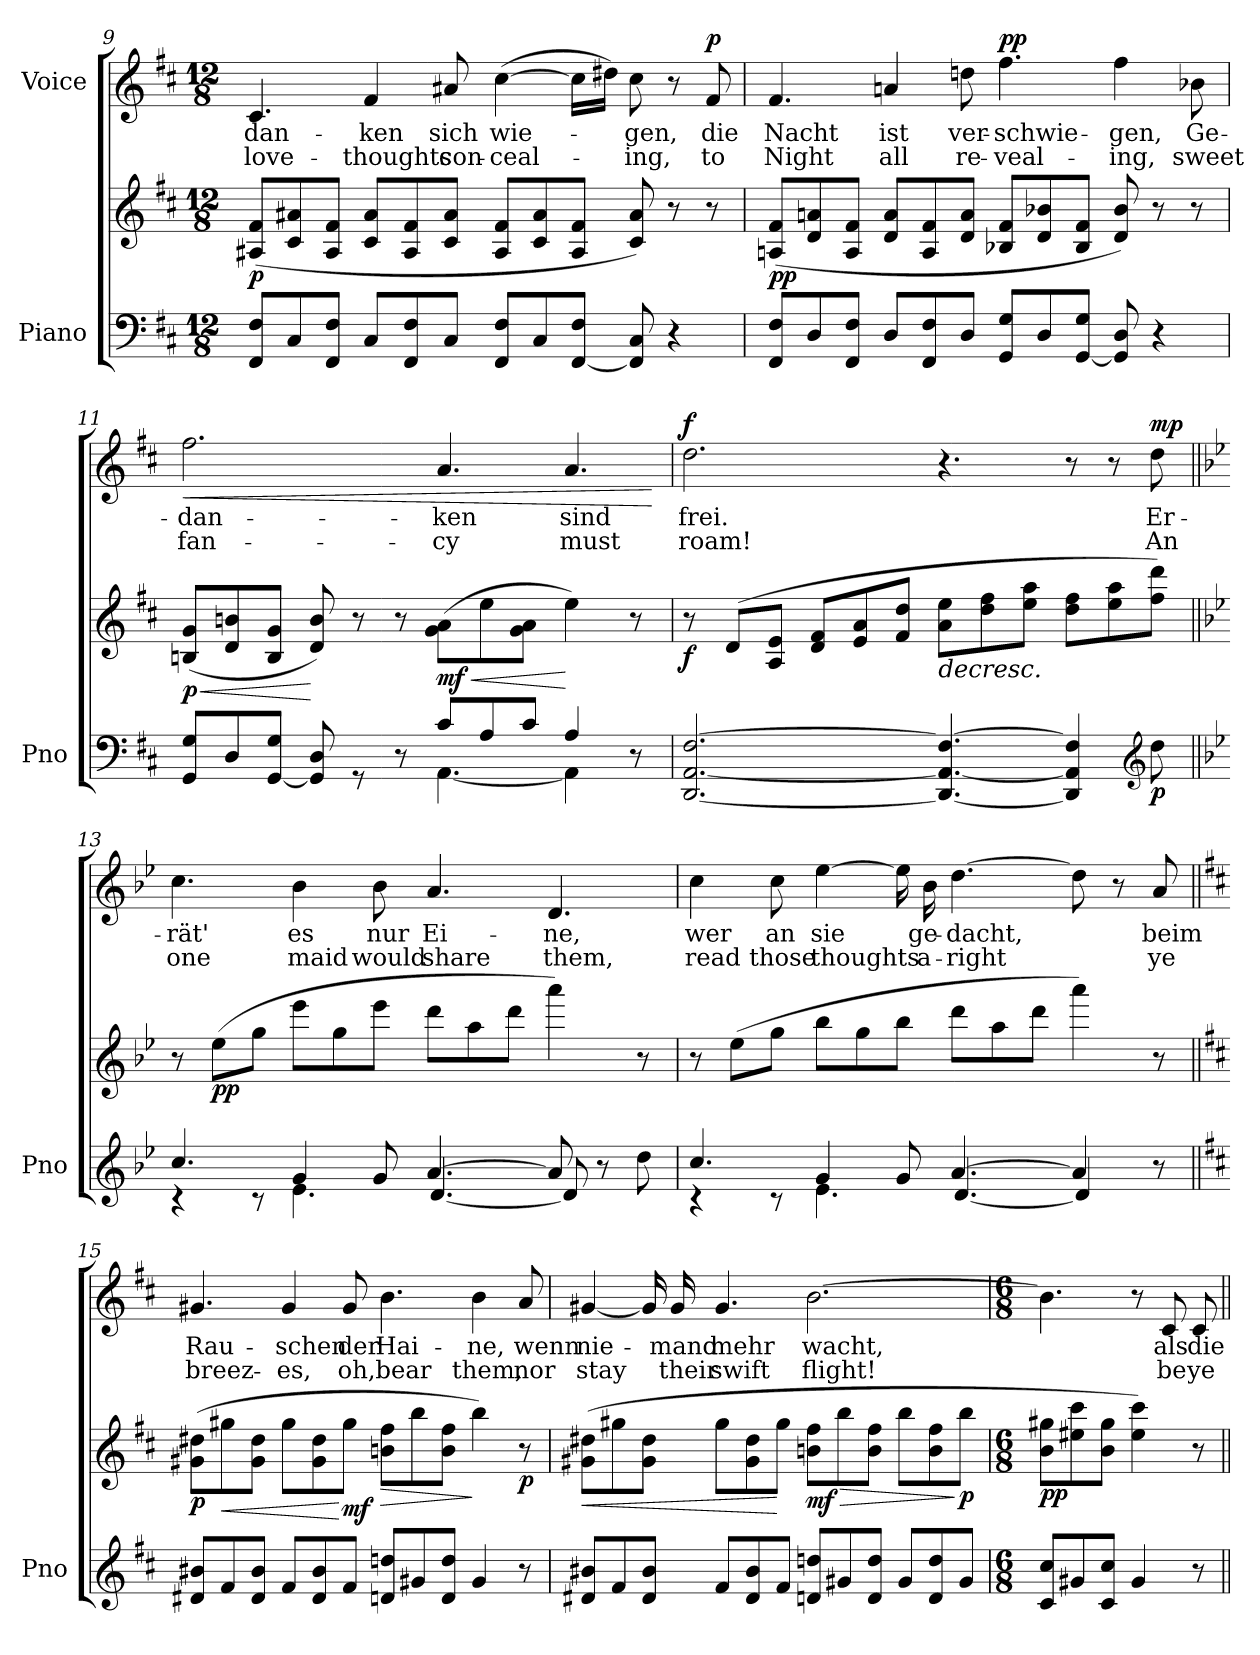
**kern	**kern	**dynam	**kern	**text	**text	**dynam
*part2	*part2	*part2	*part1	*part1	*part1	*part1
*staff3	*staff2	*staff2/3	*staff1	*staff1	*staff1	*staff1
*I"Piano	*	*	*I"Voice	*	*	*
*I'Pno	*	*	*	*	*	*
!!LO:PB:g=z
*clefF4	*clefG2	*	*clefG2	*	*	*
*k[f#c#]	*k[f#c#]	*	*k[f#c#]	*	*	*
*M12/8	*M12/8	*	*M12/8	*	*	*
=9	=9	=9	=9	=9	=9	=9
!	!	!LO:DY:b	!	!LO:LY:b	!LO:LY:b	!
8FF#/ 8F#/L	(8A#X/ 8f#/L	p	4.c#/	-dan-	love-	.
8C#/	8c#/ 8a#X/	.	.	.	.	.
8FF#/ 8F#/J	8A#/ 8f#/J	.	.	.	.	.
!	!	!	!	!LO:LY:b	!LO:LY:b	!
8C#/L	8c#/ 8a#/L	.	4f#/	-ken	-thoughts	.
8FF#/ 8F#/	8A#/ 8f#/	.	.	.	.	.
!	!	!	!	!LO:LY:b	!LO:LY:b	!
8C#/J	8c#/ 8a#/J	.	8a#X/	sich	con-	.
!	!	!	!	!LO:LY:b	!LO:LY:b	!
8FF#/ 8F#/L	8A#/ 8f#/L	.	([4cc#\	wie-	-ceal-	.
8C#/	8c#/ 8a#/	.	.	.	.	.
[8FF#/ 8F#/J	8A#/ 8f#/J	.	16cc#\LL]	.	.	.
.	.	.	16dd#X\JJ)	.	.	.
!	!	!	!	!LO:LY:b	!LO:LY:b	!
8FF#/] 8C#/	8c#/ 8a#/)	.	8cc#\	-gen,	-ing,	.
4r	8r	.	8r	.	.	.
!	!	!	!	!LO:LY:b	!LO:LY:b	!LO:DY:a
.	8r	.	8f#/	die	to	p
=10	=10	=10	=10	=10	=10	=10
!	!	!LO:DY:b	!	!LO:LY:b	!LO:LY:b	!
8FF#/ 8F#/L	(8An/ 8f#/L	pp	4.f#/	Nacht	Night	.
8D/	8d/ 8an/	.	.	.	.	.
8FF#/ 8F#/J	8A/ 8f#/J	.	.	.	.	.
!	!	!	!	!LO:LY:b	!LO:LY:b	!
8D/L	8d/ 8a/L	.	4an/	ist	all	.
8FF#/ 8F#/	8A/ 8f#/	.	.	.	.	.
!	!	!	!	!LO:LY:b	!LO:LY:b	!
8D/J	8d/ 8a/J	.	8ddn\	ver-	re-	.
!	!	!	!	!LO:LY:b	!LO:LY:b	!LO:DY:a
8GG/ 8G/L	8B-X/ 8f#/L	.	4.ff#\	-schwie-	-veal-	pp
8D/	8d/ 8b-X/	.	.	.	.	.
[8GG/ 8G/J	8B-/ 8f#/J	.	.	.	.	.
!	!	!	!	!LO:LY:b	!LO:LY:b	!
8GG/] 8D/	8d/ 8b-/)	.	4ff#\	-gen,	-ing,	.
4r	8r	.	.	.	.	.
!	!	!	!	!LO:LY:b	!LO:LY:b	!
.	8r	.	8b-X\	Ge-	sweet	.
!!LO:LB:g=z
=11	=11	=11	=11	=11	=11	=11
*^	*	*	*	*	*	*
!	!	!	!LO:HP:b	!	!LO:LY:b	!LO:LY:b	!LO:HP:b
!	!	!	!LO:DY:n=1:b	!	!	!	!
8GG/ 8G/L	4rGGyy	(8Bn/ 8g/L	< p	2.ff#\	-dan-	fan-	<
8D/	.	8d/ 8bn/	.	.	.	.	.
[8GG/ 8G/J	8rGGyy	8B/ 8g/J	.	.	.	.	.
8GG/] 8D/	4rGGyy	8d/ 8b/)	[	.	.	.	.
8rGG	.	8r	.	.	.	.	.
8r	8rGGyy	8r	.	.	.	.	.
!	!	!	!LO:HP:b	!	!LO:LY:b	!LO:LY:b	!
!	!	!	!LO:DY:n=2:b	!	!	!	!
8c#/L	[4.AA:\	(8g\ 8a\L	< mf	4.a/	-ken	-cy	.
8A/	.	8ee\	.	.	.	.	.
8c#/J	.	8g\ 8a\J	.	.	.	.	.
!	!	!	!	!	!LO:LY:b	!LO:LY:b	!
4A/	4AA\]	4ee\)	[	4.a/	sind	must	.
8r	8rBByy	8r	.	.	.	.	.
*v	*v	*	*	*	*	*	*
.	.	.	.	.	.	[
=12	=12	=12	=12	=12	=12	=12
!	!	!LO:DY:b	!	!LO:LY:b	!LO:LY:b	!LO:DY:a
[2.DD/ [2.AA/ [2.F#/	8r	f	2.dd\	frei.	roam!	f
.	(8d/L	.	.	.	.	.
.	8A/ 8e/J	.	.	.	.	.
.	8d/ 8f#/L	.	.	.	.	.
.	8e/ 8a/	.	.	.	.	.
.	8f#/ 8dd/J	.	.	.	.	.
!	!	!LO:HP:b	!	!	!	!
4.DD/_ 4.AA/_ 4.F#/_	8a\ 8ee\L	>	4.r	.	.	.
.	8dd\ 8ff#\	.	.	.	.	.
.	8ee\ 8aa\J	.	.	.	.	.
4DD/] 4AA/] 4F#/]	8dd\ 8ff#\L	.	8r	.	.	.
.	8ee\ 8aa\	.	8r	.	.	.
*clefG2	*	*	*	*	*	*
!	!	!LO:DY:b=2	!	!LO:LY:b	!LO:LY:b	!LO:DY:a
8dd\	8ff#\ 8ddd\J)	p	8dd\	Er-	An	mp
.	.	]	.	.	.	.
!!LO:LB:g=z
=13||	=13||	=13||	=13||	=13||	=13||	=13||
*k[b-e-]	*k[b-e-]	*	*k[b-e-]	*	*	*
*^	*	*	*	*	*	*
!	!	!	!	!	!LO:LY:b	!LO:LY:b	!
4.cc/	4r	8r	.	4.cc\	rät'	one	.
!	!	!	!LO:DY:b	!	!	!	!
.	.	(8ee-\L	pp	.	.	.	.
.	8r	8gg\J	.	.	.	.	.
!	!	!	!	!	!LO:LY:b	!LO:LY:b	!
4g/	4.e-\	8eee-\L	.	4b-\	es	maid	.
.	.	8gg\	.	.	.	.	.
!	!	!	!	!	!LO:LY:b	!LO:LY:b	!
8g/	.	8eee-\J	.	8b-\	nur	would	.
!	!	!	!	!	!LO:LY:b	!LO:LY:b	!
[4.a/	[4.d/	8ddd\L	.	4.a/	Ei-	share	.
.	.	8aa\	.	.	.	.	.
.	.	8ddd\J	.	.	.	.	.
!	!	!	!	!	!LO:LY:b	!LO:LY:b	!
8a/]	8d/]	4aaa\)	.	4.d/	-ne,	them,	.
8r	8rgyy	.	.	.	.	.	.
8dd\	8rgyy	8r	.	.	.	.	.
=14	=14	=14	=14	=14	=14	=14	=14
!	!	!	!	!	!LO:LY:b	!LO:LY:b	!
4.cc/	4r	8r	.	4cc\	wer	read	.
.	.	(8ee-\L	.	.	.	.	.
!	!	!	!	!	!LO:LY:b	!LO:LY:b	!
.	8r	8gg\J	.	8cc\	an	those	.
!	!	!	!	!	!LO:LY:b	!LO:LY:b	!
4g/	4.e-\	8bb-\L	.	[4ee-\	sie	thoughts	.
.	.	8gg\	.	.	.	.	.
8g/	.	8bb-\J	.	16ee-\]	.	.	.
!	!	!	!	!	!LO:LY:b	!LO:LY:b	!
.	.	.	.	16b-\	ge-	a-	.
!	!	!	!	!	!LO:LY:b	!LO:LY:b	!
[4.a/	[4.d/	8ddd\L	.	[4.dd\	-dacht,	-right	.
.	.	8aa\	.	.	.	.	.
.	.	8ddd\J	.	.	.	.	.
4a/]	4d/]	4aaa\)	.	8dd\]	.	.	.
.	.	.	.	8r	.	.	.
!	!	!	!	!	!LO:LY:b	!LO:LY:b	!
8r	8rgyy	8r	.	8a/	beim	ye	.
*v	*v	*	*	*	*	*	*
!!LO:LB:g=z
=15||	=15||	=15||	=15||	=15||	=15||	=15||
*k[f#c#]	*k[f#c#]	*	*k[f#c#]	*	*	*
*^	*	*	*	*	*	*
!	!	!	!LO:DY:b	!	!LO:LY:b	!LO:LY:b	!
*v	*v	*	*	*	*	*	*
8d#X/ 8b#X/L	(8g#X\ 8dd#X\L	p	4.g#X/	Rau-	breez-	.
!	!	!LO:HP:b	!	!	!	!
8f#/	8gg#X\	<	.	.	.	.
8d#/ 8b#/J	8g#\ 8dd#\J	.	.	.	.	.
!	!	!	!	!LO:LY:b	!LO:LY:b	!
8f#/L	8gg#\L	.	4g#/	-schen	-es,	.
8d#/ 8b#/	8g#\ 8dd#\	.	.	.	.	.
!	!	!LO:DY:n=1:b	!	!LO:LY:b	!LO:LY:b	!
8f#/J	8gg#\J	[ mf	8g#/	der	oh,	.
!	!	!LO:HP:b	!	!LO:LY:b	!LO:LY:b	!
8dn/ 8ddn/L	8bn\ 8ff#\L	>	4.b\	Hai-	bear	.
8g#X/	8bb\	.	.	.	.	.
8d/ 8dd/J	8b\ 8ff#\J	.	.	.	.	.
!	!	!	!	!LO:LY:b	!LO:LY:b	!
4g#/	4bb\)	]	4b\	-ne,	them,	.
!	!	!LO:DY:n=2:b	!	!LO:LY:b	!LO:LY:b	!
8r	8r	p	8a/	wenn	nor	.
=16	=16	=16	=16	=16	=16	=16
!	!	!LO:HP:b	!	!LO:LY:b	!LO:LY:b	!
8d#X/ 8b#X/L	(8g#X\ 8dd#X\L	<	[4g#X/	nie-	stay	.
8f#/	8gg#X\	.	.	.	.	.
8d#/ 8b#/J	8g#\ 8dd#\J	.	16g#/]	.	.	.
!	!	!	!	!LO:LY:b	!LO:LY:b	!
.	.	.	16g#/	-mand	their	.
!	!	!	!	!LO:LY:b	!LO:LY:b	!
8f#/L	8gg#\L	.	4.g#/	mehr	swift	.
8d#/ 8b#/	8g#\ 8dd#\	.	.	.	.	.
8f#/J	8gg#\J	[	.	.	.	.
!	!	!LO:HP:b	!	!LO:LY:b	!LO:LY:b	!
!	!	!LO:DY:n=1:b	!	!	!	!
8dn/ 8ddn/L	8bn\ 8ff#\L	> mf	[2.b\	wacht,	flight!	.
8g#X/	8bb\	.	.	.	.	.
8d/ 8dd/J	8b\ 8ff#\J	.	.	.	.	.
8g#/L	8bb\L	.	.	.	.	.
8d/ 8dd/	8b\ 8ff#\	.	.	.	.	.
!	!	!LO:DY:n=2:b	!	!	!	!
8g#/J	8bb\J	] p	.	.	.	.
!!LO:PB:g=z
=17	=17	=17	=17	=17	=17	=17
*M6/8	*M6/8	*	*M6/8	*	*	*
!	!	!LO:DY:b	!	!	!	!
8c#/ 8cc#/L	8b\ 8gg#X\L	pp	4.b\]	.	.	.
8g#X/	8ee#X\ 8ccc#\	.	.	.	.	.
8c#/ 8cc#/J	8b\ 8gg#\J	.	.	.	.	.
4g#/	4ee#\ 4ccc#\)	.	8r	.	.	.
!	!	!	!	!LO:LY:b	!LO:LY:b	!
.	.	.	8c#/	als	be	.
!	!	!	!	!LO:LY:b	!LO:LY:b	!
8r	8r	.	8c#/	die	ye	.
=||	=||	=||	=||	=||	=||	=||
*-	*-	*-	*-	*-	*-	*-
